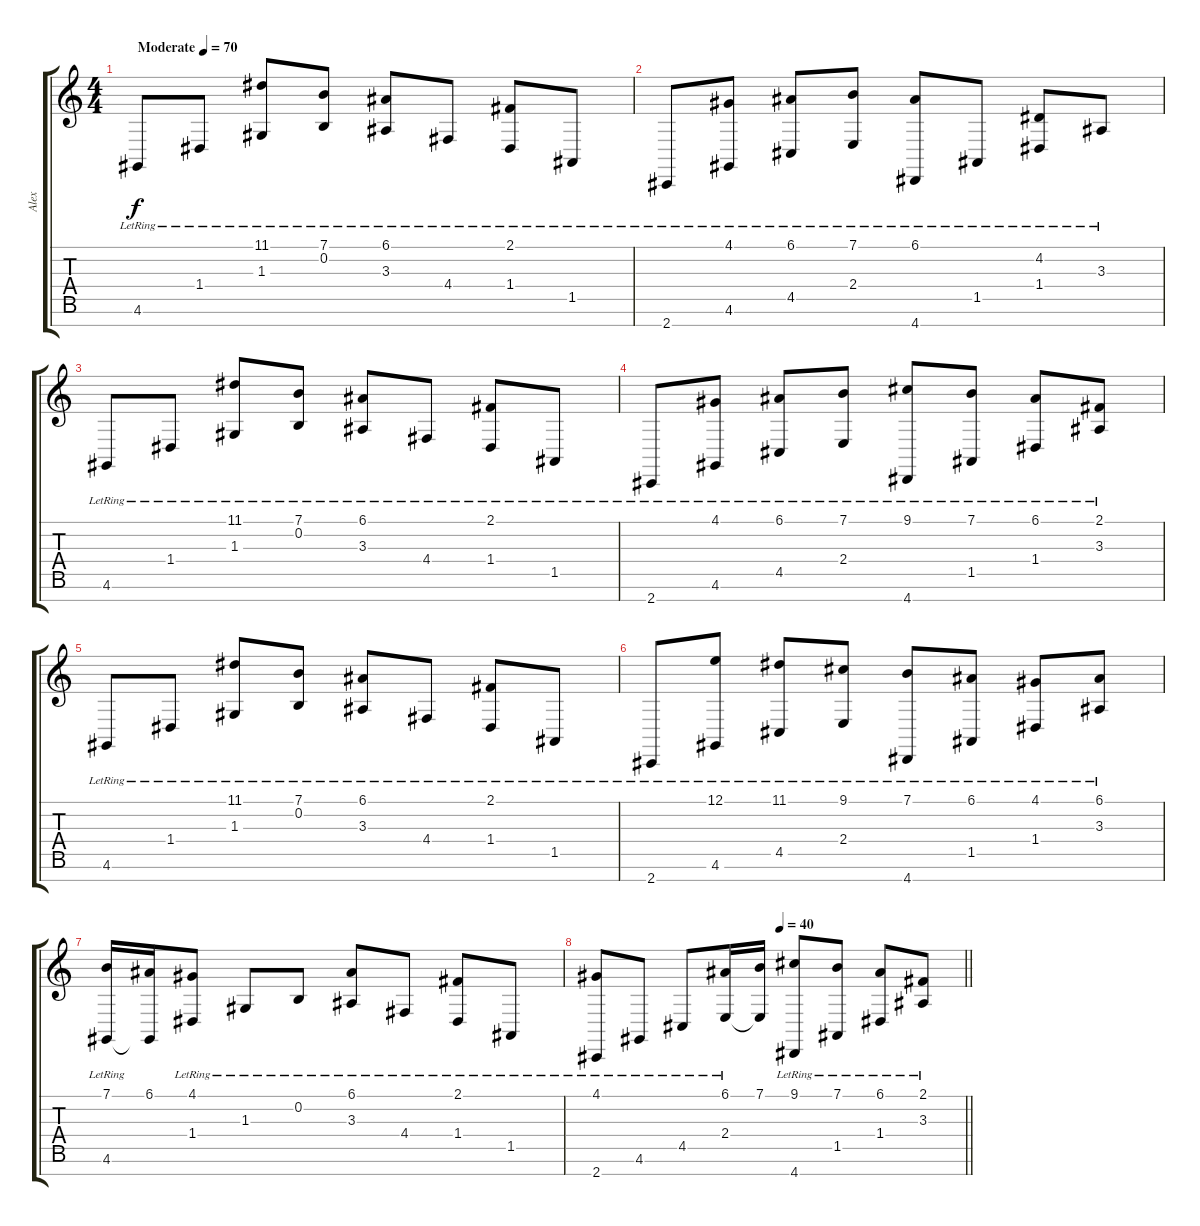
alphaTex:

\track ("Alex" "Alex") {instrument brightacousticpiano}
\staff {score tabs}
\tuning (E4 B3 G3 D3 A2 E2 B1) {hide}
\ts (4 4)
\tempo (70 "Moderate")
\clef g2
\ks c
4.6{lr}.8{dy f instrument brightacousticpiano} 1.4{lr}.8 (11.1{lr} 1.3{lr}).8 (7.1{lr} 0.2{lr}).8 (6.1{lr} 3.3{lr}).8 4.4{lr}.8 (2.1{lr} 1.4{lr}).8 1.5{lr}.8 |
2.7{lr}.8 (4.1{lr} 4.6{lr}).8 (6.1{lr} 4.5{lr}).8 (7.1{lr} 2.4{lr}).8 (6.1{lr} 4.7{lr}).8 1.5{lr}.8 (4.2{lr} 1.4{lr}).8 3.3{lr}.8 |
4.6{lr}.8 1.4{lr}.8 (11.1{lr} 1.3{lr}).8 (7.1{lr} 0.2{lr}).8 (6.1{lr} 3.3{lr}).8 4.4{lr}.8 (2.1{lr} 1.4{lr}).8 1.5{lr}.8 |
2.7{lr}.8 (4.1{lr} 4.6{lr}).8 (6.1{lr} 4.5{lr}).8 (7.1{lr} 2.4{lr}).8 (9.1{lr} 4.7{lr}).8 (7.1{lr} 1.5{lr}).8 (6.1{lr} 1.4{lr}).8 (2.1{lr} 3.3{lr}).8 |
4.6{lr}.8 1.4{lr}.8 (11.1{lr} 1.3{lr}).8 (7.1{lr} 0.2{lr}).8 (6.1{lr} 3.3{lr}).8 4.4{lr}.8 (2.1{lr} 1.4{lr}).8 1.5{lr}.8 |
2.7{lr}.8 (12.1 4.6{lr}).8 (11.1 4.5{lr}).8 (9.1 2.4{lr}).8 (7.1 4.7{lr}).8 (6.1 1.5{lr}).8 (4.1 1.4{lr}).8 (6.1 3.3{lr}).8 |
(7.1 4.6{lr}).16 (6.1 4.6{t}).16 (4.1 1.4{lr}).8 1.3{lr}.8 0.2{lr}.8 (6.1 3.3{lr}).8 4.4{lr}.8 (2.1 1.4{lr}).8 1.5{lr}.8 |
\tempo (40 0.5)
\barLineRight lightlight
(4.1 2.7{lr}).8 4.6{lr}.8 4.5{lr}.8 (6.1{lr} 2.4{lr}).16 (7.1 2.4{t}).16 (9.1{lr} 4.7{lr}).8 (7.1{lr} 1.5{lr}).8 (6.1{lr} 1.4{lr}).8 (2.1{lr} 3.3{lr}).8
